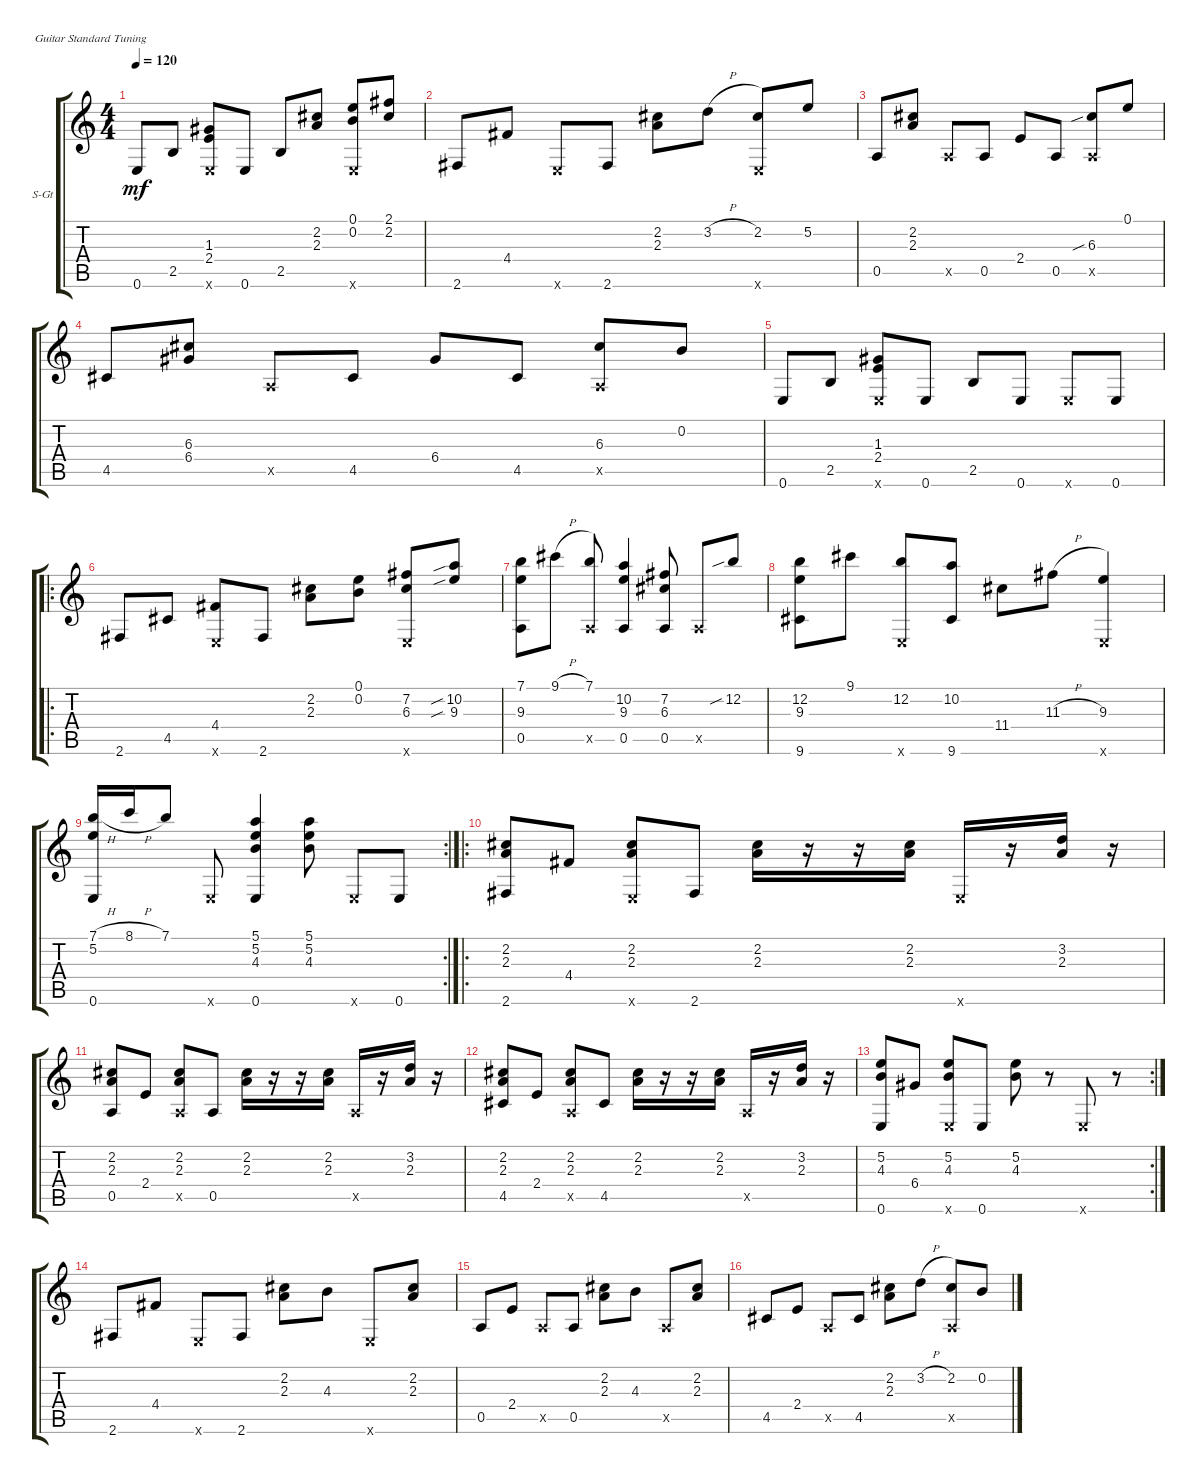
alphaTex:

\defaultSystemsLayout 4
\bracketExtendMode groupsimilarinstruments
\firstSystemTrackNameOrientation horizontal
\otherSystemsTrackNameOrientation horizontal
\track ("Steel Guitar" "S-Gt") {instrument acousticguitarsteel}
\staff {score tabs}
\tuning (E4 B3 G3 D3 A2 E2)
\ts (4 4)
\tempo 120
\clef g2
\ks c
0.6.8{dy mf} 2.5.8 (2.4 1.3 0.6{x}).8 0.6.8 2.5.8 (2.2 2.3).8 (0.6{x} 0.1 0.2).8 (2.2 2.1).8 |
2.6.8 4.4.8 0.6{x}.8 2.6.8 (2.2 2.3).8 3.2{h}.8 (2.2 0.6{x}).8 5.2.8 |
0.5.8 (2.2 2.3).8 0.5{x}.8 0.5.8 2.4.8 0.5.8 (6.3{sib} 0.5{x}).8 0.1.8 |
4.5.8 (6.3 6.4).8 0.5{x}.8 4.5.8 6.4.8 4.5.8 (6.3 0.5{x}).8 0.2.8 |
0.6.8 2.5.8 (2.4 1.3 0.6{x}).8 0.6.8 2.5.8 0.6.8 0.6{x}.8 0.6.8 |
\ro
2.6.8 4.5.8 (4.4 0.6{x}).8 2.6.8 (2.2 2.3).8 (0.1 0.2).8 (7.2 6.3 0.6{x}).8 (10.2{sib} 9.3{sib}).8 |
(0.5 7.1 9.3).8 9.1{h}.8 (7.1 0.5{x}).8 (10.2 0.5 9.3).4 (7.2 6.3 0.5).8 0.5{x}.8 12.2{sib}.8 |
(12.2 9.6 9.3).8 9.1.8 (12.2 0.6{x}).8 (10.2 9.6).8 11.4.8 11.3{h}.8 (9.3 0.6{x}).4 |
\rc 2
(0.6 7.1{h} 5.2).16 8.1{h}.16 7.1.8 0.6{x}.8 (5.1 5.2 4.3 0.6).4 (5.1 5.2 4.3).8 0.6{x}.8 0.6.8 |
\ro
(2.2 2.3 2.6).8 4.4.8 (2.2 2.3 0.6{x}).8 2.6.8 (2.3 2.2).16 r.16 r.16 (2.2 2.3).16 0.6{x}.16 r.16 (3.2 2.3).16 r.16 |
(2.2 2.3 0.5).8 2.4.8 (2.2 2.3 0.5{x}).8 0.5.8 (2.3 2.2).16 r.16 r.16 (2.2 2.3).16 0.5{x}.16 r.16 (3.2 2.3).16 r.16 |
(2.2 2.3 4.5).8 2.4.8 (2.2 2.3 0.5{x}).8 4.5.8 (2.3 2.2).16 r.16 r.16 (2.2 2.3).16 0.5{x}.16 r.16 (3.2 2.3).16 r.16 |
\rc 2
(5.2 4.3 0.6).8 6.4.8 (5.2 4.3 0.6{x}).8 0.6.8 (5.2 4.3).8 r.8 0.6{x}.8 r.8 |
2.6.8 4.4.8 0.6{x}.8 2.6.8 (2.2 2.3).8 4.3.8 0.6{x}.8 (2.2 2.3).8 |
0.5.8 2.4.8 0.5{x}.8 0.5.8 (2.2 2.3).8 4.3.8 0.5{x}.8 (2.2 2.3).8 |
4.5.8 2.4.8 0.5{x}.8 4.5.8 (2.3 2.2).8 3.2{h}.8 (2.2 0.5{x}).8 0.2.8
